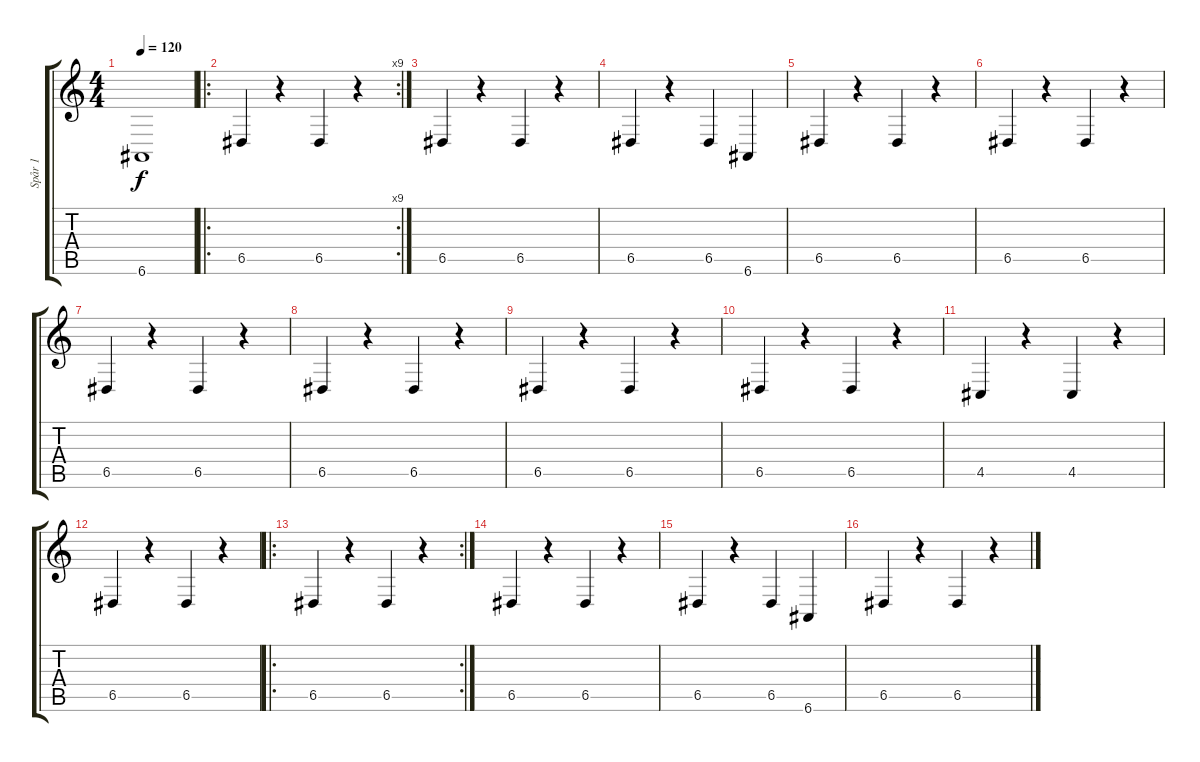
\track ("Spår 1" "Spår 1") {instrument choiraahs}
\staff {score tabs}
\tuning (E4 B3 G3 D3 A2 E2) {hide}
\ts (4 4)
\tempo 120
\clef g2
\ks c
6.6.1{dy f instrument choiraahs} |
\ro
\rc 9
6.5.4 r.4 6.5.4 r.4 |
6.5.4 r.4 6.5.4 r.4 |
6.5.4 r.4 6.5.4 6.6.4 |
6.5.4 r.4 6.5.4 r.4 |
6.5.4 r.4 6.5.4 r.4 |
6.5.4 r.4 6.5.4 r.4 |
6.5.4 r.4 6.5.4 r.4 |
6.5.4 r.4 6.5.4 r.4 |
6.5.4 r.4 6.5.4 r.4 |
4.5.4 r.4 4.5.4 r.4 |
6.5.4 r.4 6.5.4 r.4 |
\ro
\rc 2
6.5.4 r.4 6.5.4 r.4 |
6.5.4 r.4 6.5.4 r.4 |
6.5.4 r.4 6.5.4 6.6.4 |
6.5.4 r.4 6.5.4 r.4
